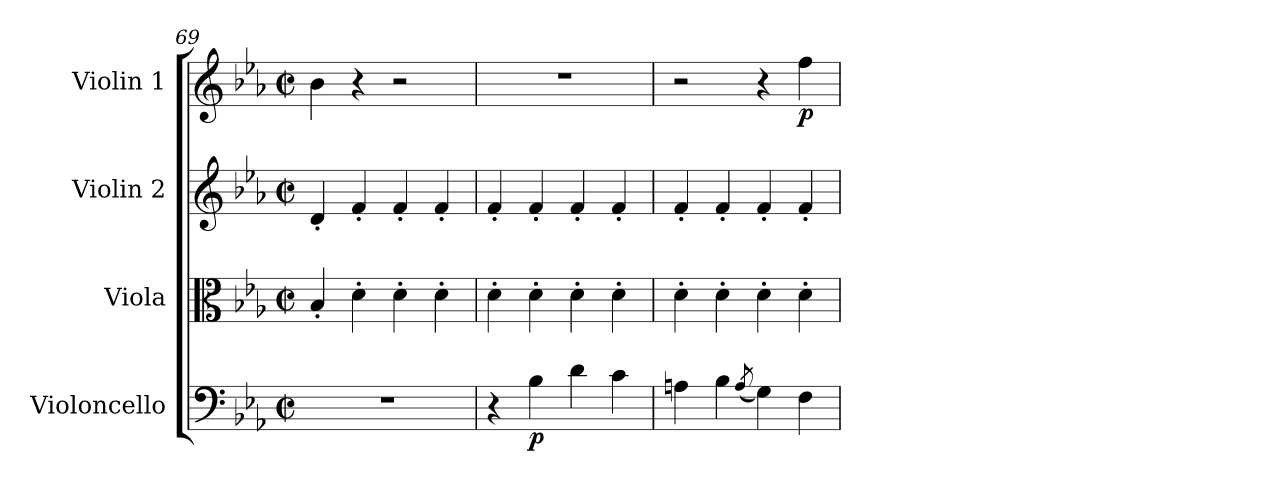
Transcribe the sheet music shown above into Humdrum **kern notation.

**kern	**dynam	**kern	**kern	**kern	**dynam
*part4	*part4	*part3	*part2	*part1	*part1
*staff4	*staff4	*staff3	*staff2	*staff1	*staff1
*I"Violoncello	*	*I"Viola	*I"Violin 2	*I"Violin 1	*
*I'Vc	*	*I'Vla	*I'Vln	*I'Vln	*
!!LO:PB:g=z
*clefF4	*	*clefC3	*clefG2	*clefG2	*
*k[b-e-a-]	*	*k[b-e-a-]	*k[b-e-a-]	*k[b-e-a-]	*
*M2/2	*	*M2/2	*M2/2	*M2/2	*
*met(c|)	*	*met(c|)	*met(c|)	*met(c|)	*
=69	=69	=69	=69	=69	=69
1r	.	4B-'/	4d'/	4b-\	.
.	.	4d'\	4f'/	4r	.
.	.	4d'\	4f'/	2r	.
.	.	4d'\	4f'/	.	.
=70	=70	=70	=70	=70	=70
4r	.	4d'\	4f'/	1r	.
!	!LO:DY:b	!	!	!	!
4B-\	p	4d'\	4f'/	.	.
4d\	.	4d'\	4f'/	.	.
4c\	.	4d'\	4f'/	.	.
=71	=71	=71	=71	=71	=71
4An\	.	4d'\	4f'/	2r	.
4B-\	.	4d'\	4f'/	.	.
(8qA/	.	.	.	.	.
4G\)	.	4d'\	4f'/	4r	.
!	!	!	!	!	!LO:DY:b
4F\	.	4d'\	4f'/	4ff\	p
=	=	=	=	=	=
*-	*-	*-	*-	*-	*-
